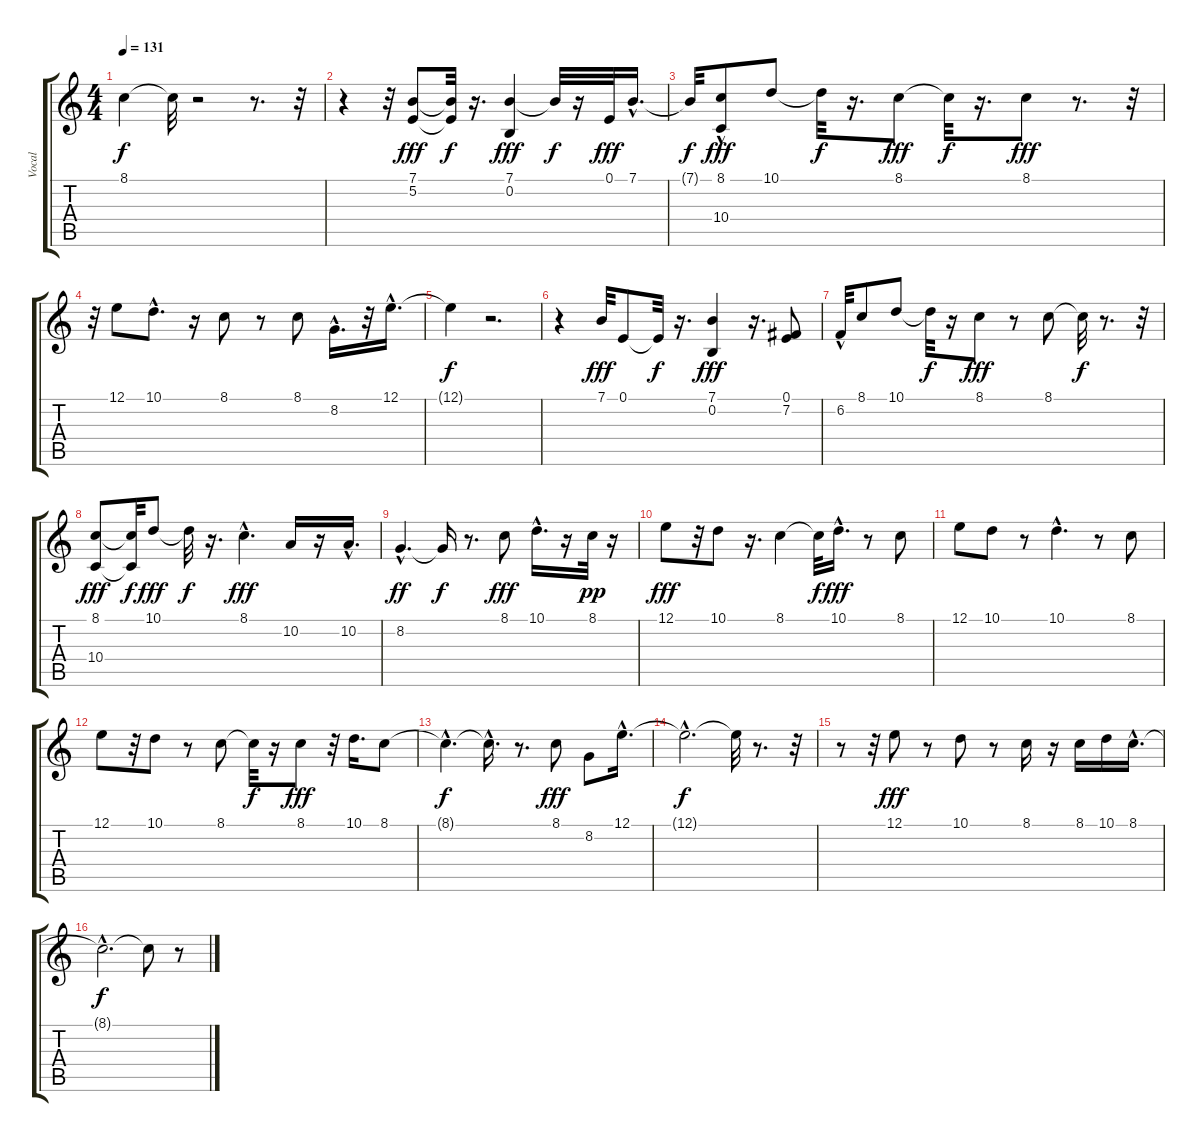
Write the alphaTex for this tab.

\track ("Vocal" "Vocal") {instrument acousticgrandpiano}
\staff {score tabs}
\tuning (E4 B3 G3 D3 A2 E2) {hide}
\ts (4 4)
\tempo 131
\clef g2
\ks c
8.1{t}.4{dy f} 8.1{t}.32 r.2 r.8{d} r.32 |
r.4 r.32 (7.1 5.2).8{dy fff} (7.1{t} 5.2{t}).32{dy f} r.16{d} (7.1 0.2).4{dy fff} 7.1{t}.32{dy f} r.16 0.1.32{dy fff} 7.1{hac}.16{d} |
7.1{t}.32{dy f} (8.1 10.4{hac}).8{dy fff} 10.1.8 10.1{t}.32{dy f} r.16{d} 8.1.8{dy fff} 8.1{t}.32{dy f} r.16{d} 8.1.8{dy fff} r.8{d} r.32 |
r.32 12.1.8 10.1{hac}.8{d} r.16 8.1.8 r.8 8.1.8 8.2{hac}.16{d} r.32 12.1{hac}.16{d} |
12.1{t}.4{dy f} r.2{d} |
r.4 7.1.32{dy fff} 0.1.8 0.1{t}.32{dy f} r.16{d} (7.1 0.2).4{dy fff} r.16{d} (0.1 7.2).8 |
6.2{hac}.32 8.1.8 10.1.8 10.1{t}.32{dy f} r.16 8.1.8{dy fff} r.8 8.1.8 8.1{t}.32{dy f} r.8{d} r.32 |
(8.1 10.4).8{dy fff} (8.1{t} 10.4{t}).32{dy f} 10.1.8{dy fff} 10.1{t}.32{dy f} r.16{d} 8.1{hac}.4{d dy fff} 10.2.16 r.16 10.2{hac}.16{d} |
8.2{hac}.4{d dy ff} 8.2{t}.16{dy f} r.8{d} 8.1.8{dy fff} 10.1{hac}.16{d} r.16 8.1.32{dy pp} r.16 |
12.1.8{dy fff} r.32 10.1.8 r.16{d} 8.1.4 8.1{t}.32{dy f} 10.1{hac}.16{d dy fff} r.8 8.1.8 |
12.1.8 10.1.8 r.8 10.1{hac}.4{d} r.8 8.1.8 |
12.1.8 r.32 10.1.8 r.8 8.1.8 8.1{t}.32{dy f} r.16 8.1.8{dy fff} r.32 10.1.16{d} 8.1.8 |
8.1{hac t}.4{d dy f} 8.1{hac t}.16{d} r.8{d} 8.1.8{dy fff} 8.2.8 12.1{hac}.16{d} |
12.1{hac t}.2{d dy f} 12.1{t}.32 r.8{d} r.32 |
r.8 r.32 12.1.8{dy fff} r.8 10.1.8 r.8 8.1.16 r.16 8.1.16 10.1.16 8.1{hac}.16{d} |
8.1{hac t}.2{d dy f} 8.1{t}.8 r.8
